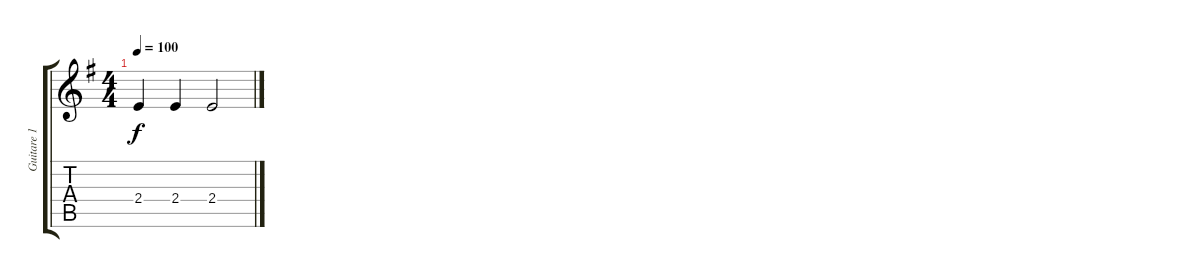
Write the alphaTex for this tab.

\track ("Guitare 1" "Guitare 1") {instrument acousticguitarsteel}
\staff {score tabs}
\tuning (E4 B3 G3 D3 A2 E2) {hide}
\ts (4 4)
\tempo 100
\clef g2
\ks eminor
2.4.4{dy f} 2.4.4 2.4.2
